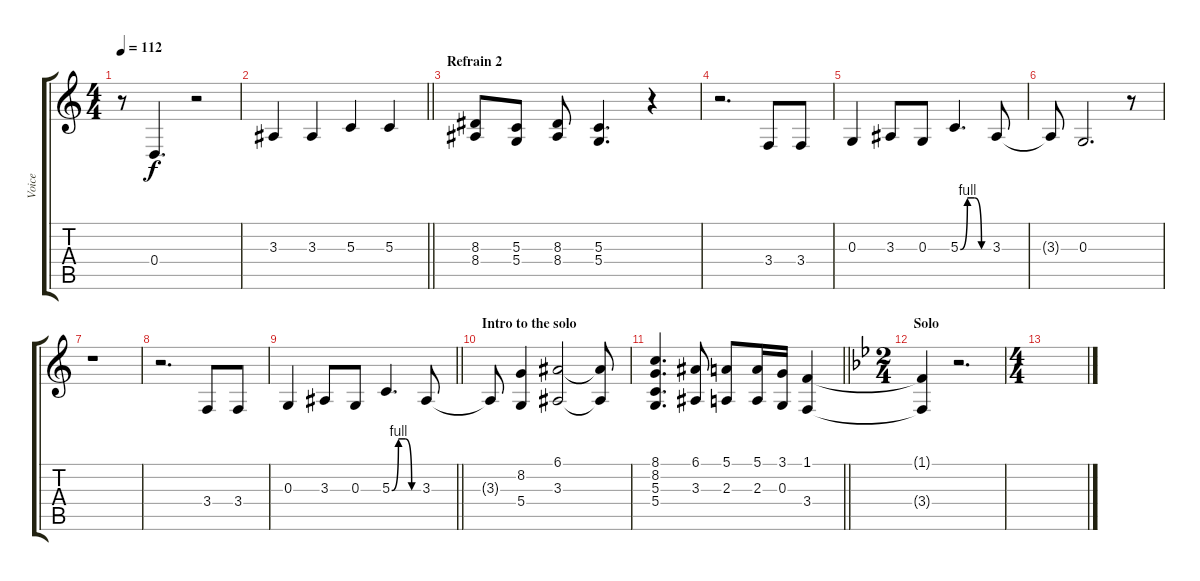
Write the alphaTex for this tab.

\track ("Voice" "Voice") {mute instrument trumpet}
\staff {score tabs}
\tuning (E4 B3 G3 D3 A2 E2) {hide}
\ts (4 4)
\tempo 112
\clef g2
\ks c
r.8{dy f} 0.4.4{d} r.2 |
\barLineRight lightlight
3.3.4 3.3.4 5.3.4 5.3.4 |
\section ("" "Refrain 2")
(8.3 8.4).8 (5.3 5.4).8 (8.3 8.4).8 (5.3 5.4).4{d} r.4 |
r.2{d} 3.4.8 3.4.8 |
0.3.4 3.3.8 0.3.8 5.3{be (custom 0 0 15 4 30 4 45 0 60 0)}.4{d} 3.3.8 |
3.3{t}.8 0.3.2{d} r.8 |
r.1 |
r.2{d} 3.4.8 3.4.8 |
\barLineRight lightlight
0.3.4 3.3.8 0.3.8 5.3{be (custom 0 0 15 4 30 4 45 0 60 0)}.4{d} 3.3.8 |
\section ("" "Intro to the solo")
3.3{t}.8 (8.2 5.4).4 (6.1 3.3).2 (6.1{t} 3.3{t}).8 |
\barLineRight lightlight
(8.1 8.2 5.3 5.4).4{d} (6.1 3.3).8 (5.1 2.3).8 (5.1 2.3).16 (3.1 0.3).16 (1.1 3.4).4 |
\ts (2 4)
\section ("" "Solo")
\ks bb
(1.1{t} 3.4{t}).4 r.2{d} |
\ts (4 4)
